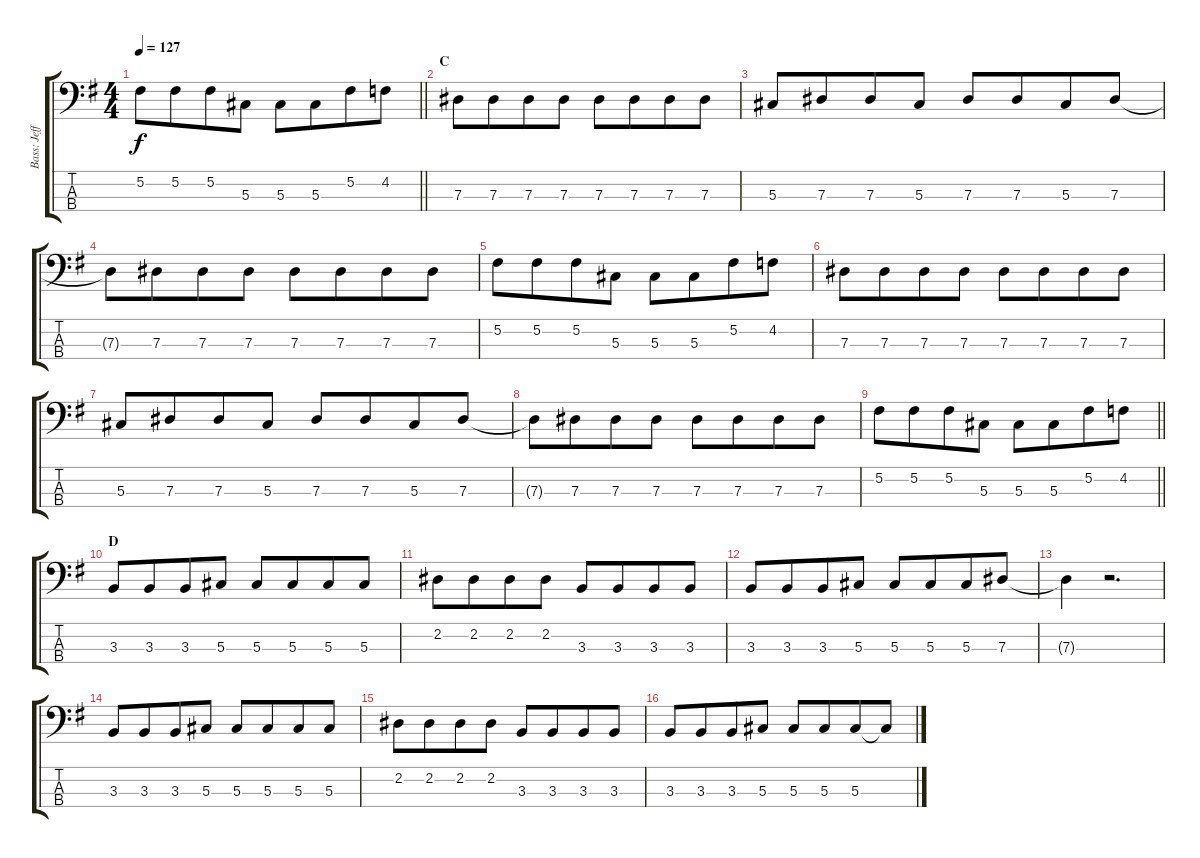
\track ("Bass: Jeff" "Bass: Jeff") {instrument electricbassfinger}
\staff {score tabs}
\tuning (Gb2 Db2 Ab1 Eb1) {hide}
\ts (4 4)
\tempo 127
\clef f4
\barLineRight lightlight
\ks g
5.2.8{dy f} 5.2.8{beam merge} 5.2.8 5.3.8 5.3.8 5.3.8{beam merge} 5.2.8 4.2.8 |
\section ("" "C")
7.3.8 7.3.8{beam merge} 7.3.8{beam merge} 7.3.8 7.3.8 7.3.8{beam merge} 7.3.8 7.3.8 |
5.3.8 7.3.8{beam merge} 7.3.8{beam merge} 5.3.8 7.3.8 7.3.8{beam merge} 5.3.8 7.3.8 |
7.3{t}.8 7.3.8{beam merge} 7.3.8{beam merge} 7.3.8 7.3.8 7.3.8{beam merge} 7.3.8 7.3.8 |
5.2.8 5.2.8{beam merge} 5.2.8 5.3.8 5.3.8 5.3.8{beam merge} 5.2.8 4.2.8 |
7.3.8 7.3.8{beam merge} 7.3.8{beam merge} 7.3.8 7.3.8 7.3.8{beam merge} 7.3.8 7.3.8 |
5.3.8 7.3.8{beam merge} 7.3.8{beam merge} 5.3.8 7.3.8 7.3.8{beam merge} 5.3.8 7.3.8 |
7.3{t}.8 7.3.8{beam merge} 7.3.8{beam merge} 7.3.8 7.3.8 7.3.8{beam merge} 7.3.8 7.3.8 |
\barLineRight lightlight
5.2.8 5.2.8{beam merge} 5.2.8 5.3.8 5.3.8 5.3.8{beam merge} 5.2.8 4.2.8 |
\section ("" "D")
3.3.8 3.3.8{beam merge} 3.3.8 5.3.8 5.3.8 5.3.8{beam merge} 5.3.8 5.3.8 |
2.2.8 2.2.8{beam merge} 2.2.8 2.2.8 3.3.8 3.3.8{beam merge} 3.3.8 3.3.8 |
3.3.8 3.3.8{beam merge} 3.3.8 5.3.8 5.3.8 5.3.8{beam merge} 5.3.8 7.3.8 |
7.3{t}.4 r.2{d} |
3.3.8 3.3.8{beam merge} 3.3.8 5.3.8 5.3.8 5.3.8{beam merge} 5.3.8 5.3.8 |
2.2.8 2.2.8{beam merge} 2.2.8 2.2.8 3.3.8 3.3.8{beam merge} 3.3.8 3.3.8 |
3.3.8 3.3.8{beam merge} 3.3.8 5.3.8 5.3.8 5.3.8{beam merge} 5.3.8 5.3{sl t}.8
